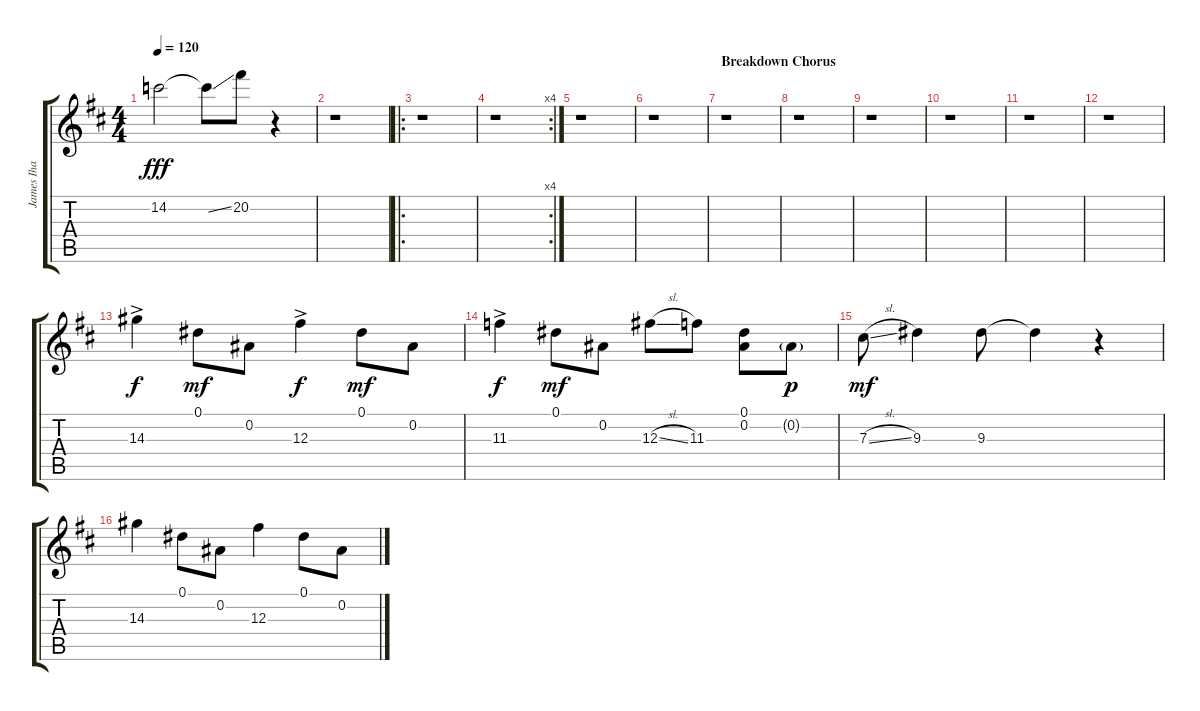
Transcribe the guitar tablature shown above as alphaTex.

\track ("James Iha" "James Iha") {instrument overdrivenguitar}
\staff {score tabs}
\tuning (Eb4 Bb3 Gb3 Db3 Ab2 Eb2) {hide}
\ts (4 4)
\tempo 120
\clef g2
\ks d
14.2.2{dy fff} 14.2{ss t}.8 20.2.8 r.4 |
r.1 |
\ro
r.1 |
\rc 4
r.1 |
r.1 |
r.1 |
\section ("" "Breakdown Chorus")
r.1 |
r.1 |
r.1 |
r.1 |
r.1 |
r.1 |
14.3{ac}.4{dy f} 0.1.8{dy mf} 0.2.8 12.3{ac}.4{dy f} 0.1.8{dy mf} 0.2.8 |
11.3{ac}.4{dy f} 0.1.8{dy mf} 0.2.8 12.3{sl}.8 11.3.8 (0.1 0.2).8 0.2{g}.8{dy p} |
7.3{sl}.8{dy mf} 9.3.4 9.3.8 9.3{t}.4 r.4 |
14.3.4 0.1.8 0.2.8 12.3.4 0.1.8 0.2.8
